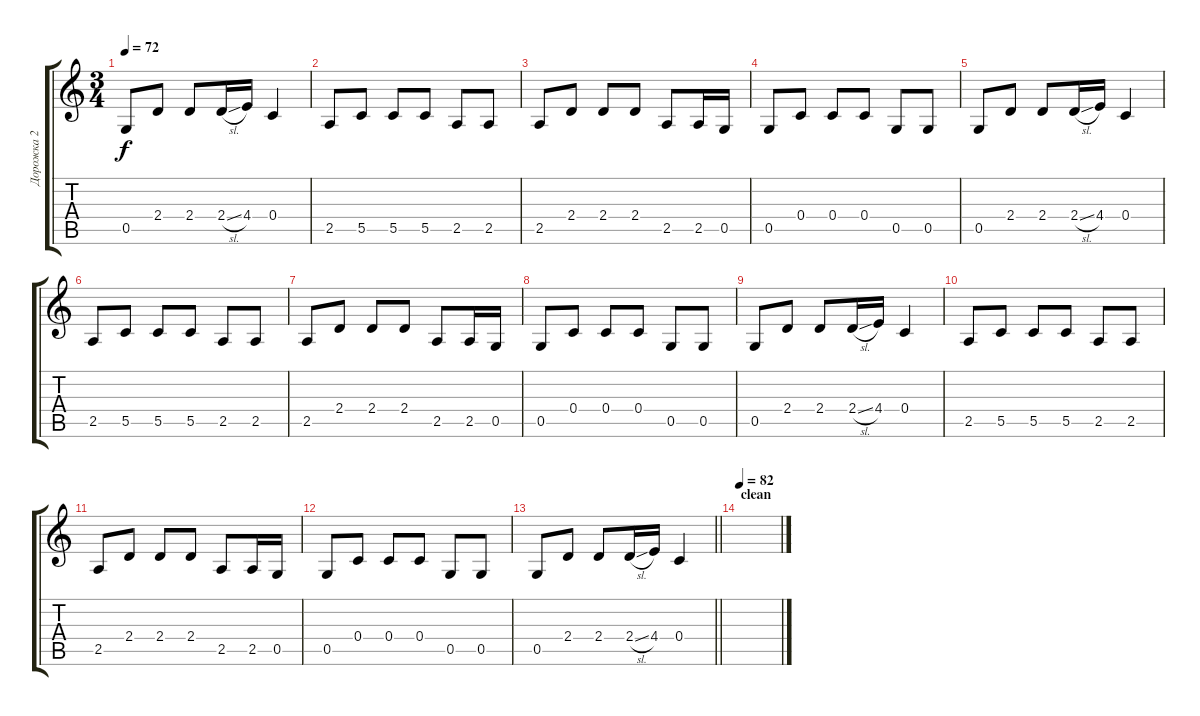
\track ("Дорожка 2" "Дорожка 2") {instrument distortionguitar}
\staff {score tabs}
\tuning (D4 A3 F3 C3 G2 D2) {hide}
\ts (3 4)
\tempo 72
\clef g2
\ks c
0.5.8{dy f} 2.4.8 2.4.8 2.4{sl}.16 4.4.16 0.4.4 |
2.5.8 5.5.8 5.5.8 5.5.8 2.5.8 2.5.8 |
2.5.8 2.4.8 2.4.8 2.4.8 2.5.8 2.5.16 0.5.16 |
0.5.8 0.4.8 0.4.8 0.4.8 0.5.8 0.5.8 |
0.5.8 2.4.8 2.4.8 2.4{sl}.16 4.4.16 0.4.4 |
2.5.8 5.5.8 5.5.8 5.5.8 2.5.8 2.5.8 |
2.5.8 2.4.8 2.4.8 2.4.8 2.5.8 2.5.16 0.5.16 |
0.5.8 0.4.8 0.4.8 0.4.8 0.5.8 0.5.8 |
0.5.8 2.4.8 2.4.8 2.4{sl}.16 4.4.16 0.4.4 |
2.5.8 5.5.8 5.5.8 5.5.8 2.5.8 2.5.8 |
2.5.8 2.4.8 2.4.8 2.4.8 2.5.8 2.5.16 0.5.16 |
0.5.8 0.4.8 0.4.8 0.4.8 0.5.8 0.5.8 |
\barLineRight lightlight
0.5.8 2.4.8 2.4.8 2.4{sl}.16 4.4.16 0.4.4 |
\section ("" "clean")
\tempo 82
